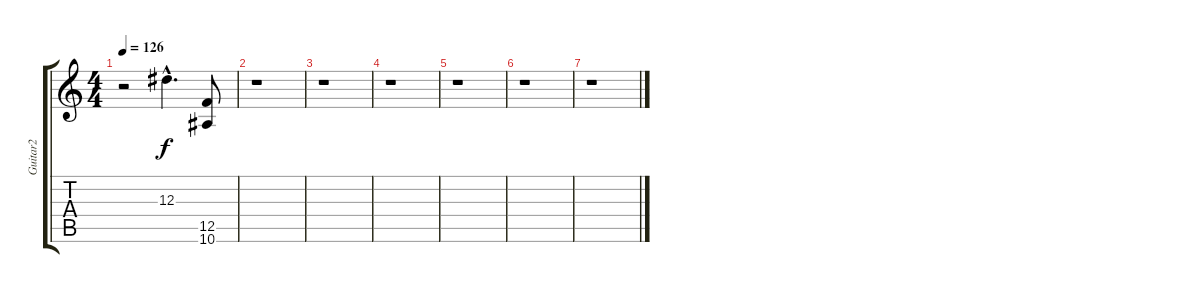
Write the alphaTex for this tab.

\track ("Guitar2" "Guitar2") {instrument distortionguitar}
\staff {score tabs}
\tuning (C4 G3 Eb3 Bb2 F2 C2) {hide}
\ts (4 4)
\tempo 126
\clef g2
\ks c
r.2{dy f} 12.3{hac}.4{d} (12.5 10.6).8 |
r.1 |
r.1 |
r.1 |
r.1 |
r.1 |
r.1
